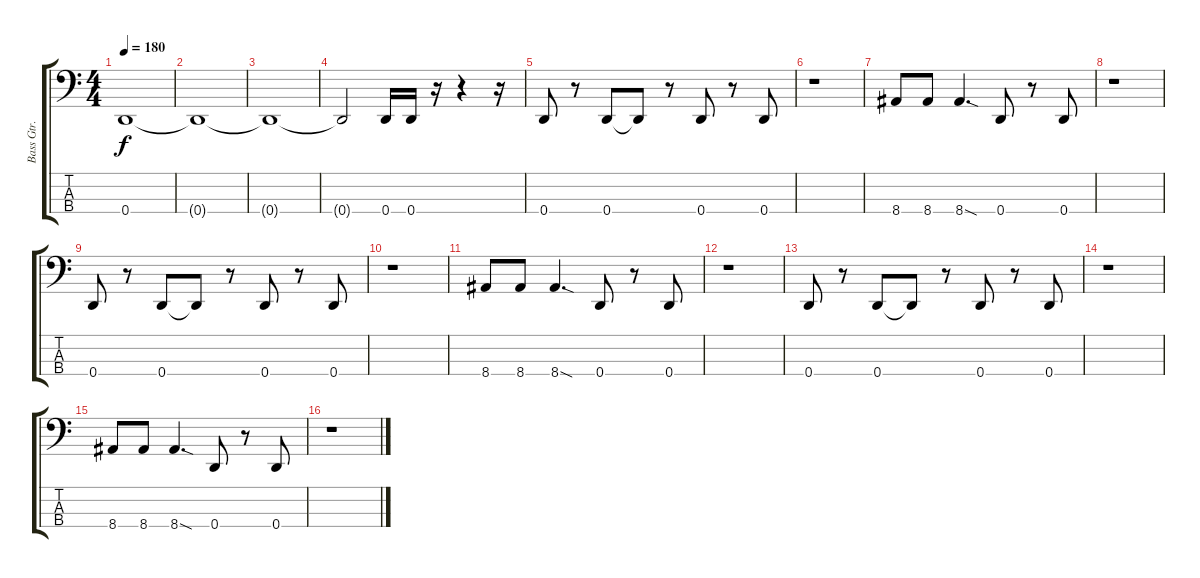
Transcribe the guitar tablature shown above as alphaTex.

\track ("Bass Gtr." "Bass Gtr.") {instrument electricbasspick}
\staff {score tabs}
\tuning (G2 D2 A1 D1) {hide}
\ts (4 4)
\tempo 180
\clef f4
\ks c
0.4.1{dy f} |
0.4{t}.1 |
0.4{t}.1 |
0.4{t}.2 0.4.16 0.4.16 r.16 r.4 r.16 |
0.4.8 r.8 0.4.8 0.4{t}.8 r.8 0.4.8 r.8 0.4.8 |
r.1 |
8.4.8 8.4.8 8.4{sod}.4{d} 0.4.8 r.8 0.4.8 |
r.1 |
0.4.8 r.8 0.4.8 0.4{t}.8 r.8 0.4.8 r.8 0.4.8 |
r.1 |
8.4.8 8.4.8 8.4{sod}.4{d} 0.4.8 r.8 0.4.8 |
r.1 |
0.4.8 r.8 0.4.8 0.4{t}.8 r.8 0.4.8 r.8 0.4.8 |
r.1 |
8.4.8 8.4.8 8.4{sod}.4{d} 0.4.8 r.8 0.4.8 |
r.1
